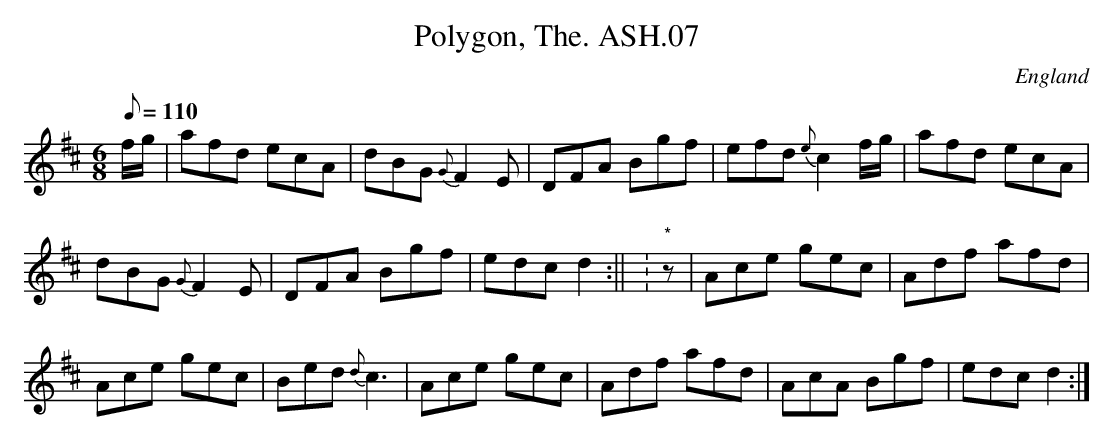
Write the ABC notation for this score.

X:1
T:Polygon, The. ASH.07
M:6/8
L:1/8
Q:110
O:England
K:D
f/g/|afd ecA|dBG {G}F2E|DFA Bgf|efd {e}c2f/g/|
afd ecA|! dBG {G}F2E|DFA Bgf|edc d2:||
:"*"z|Ace gec|Adf afd|! Ace gec|Bed {d}c3|
Ace gec|Adf afd|AcA Bgf|edc d2:|]
